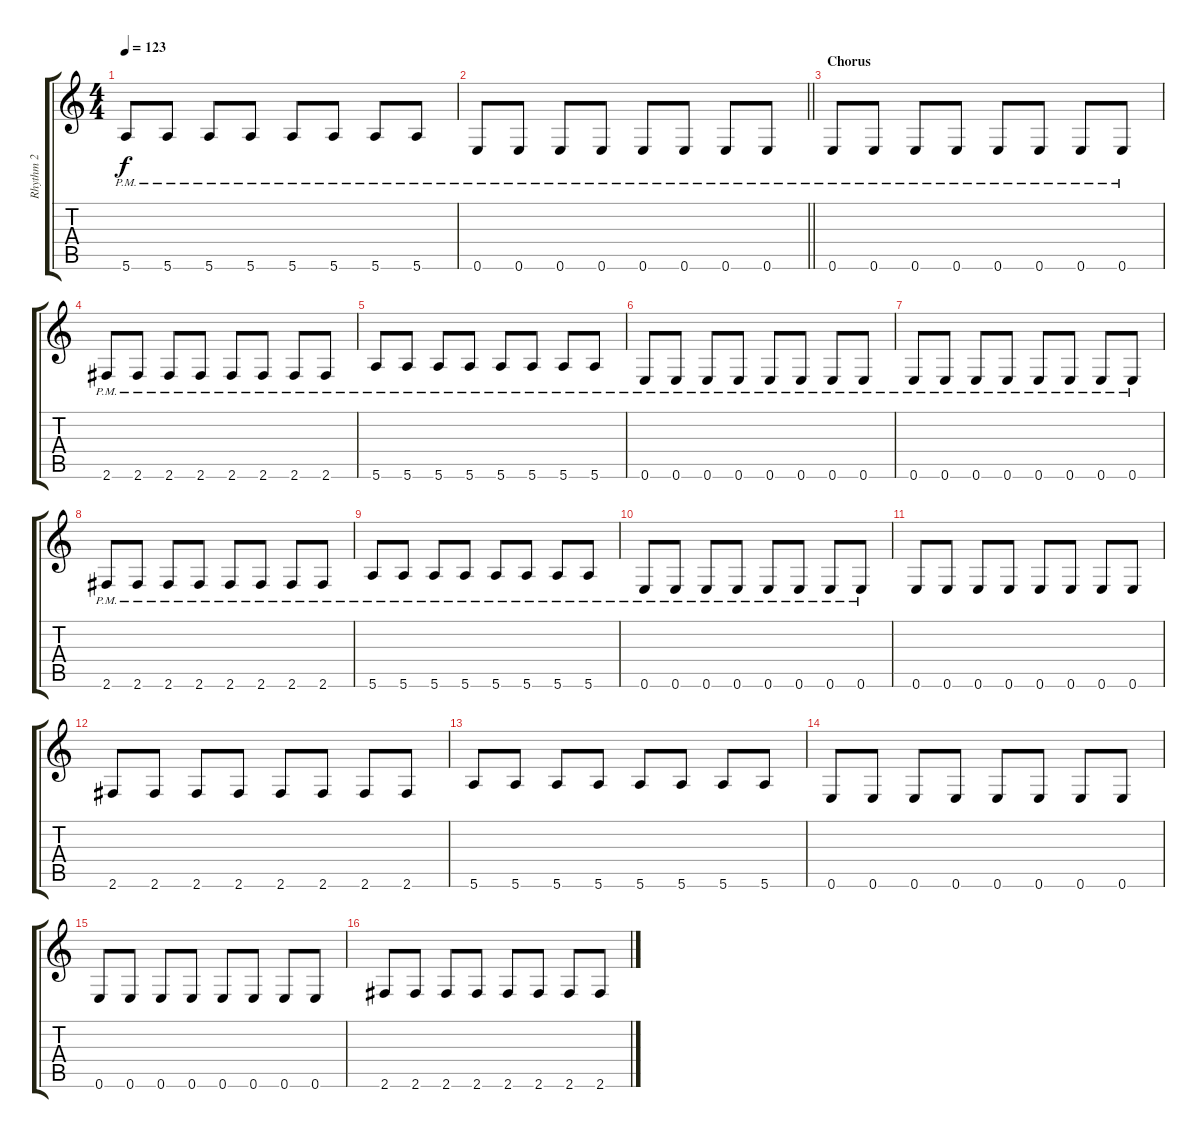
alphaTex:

\track ("Rhythm 2" "Rhythm 2") {instrument overdrivenguitar}
\staff {score tabs}
\tuning (E4 B3 G3 D3 A2 E2) {hide}
\ts (4 4)
\tempo 123
\clef g2
\ks c
5.6{pm}.8{dy f} 5.6{pm}.8 5.6{pm}.8 5.6{pm}.8 5.6{pm}.8 5.6{pm}.8 5.6{pm}.8 5.6{pm}.8 |
\barLineRight lightlight
0.6{pm}.8 0.6{pm}.8 0.6{pm}.8 0.6{pm}.8 0.6{pm}.8 0.6{pm}.8 0.6{pm}.8 0.6{pm}.8 |
\section ("" "Chorus")
0.6{pm}.8 0.6{pm}.8 0.6{pm}.8 0.6{pm}.8 0.6{pm}.8 0.6{pm}.8 0.6{pm}.8 0.6{pm}.8 |
2.6{pm}.8 2.6{pm}.8 2.6{pm}.8 2.6{pm}.8 2.6{pm}.8 2.6{pm}.8 2.6{pm}.8 2.6{pm}.8 |
5.6{pm}.8 5.6{pm}.8 5.6{pm}.8 5.6{pm}.8 5.6{pm}.8 5.6{pm}.8 5.6{pm}.8 5.6{pm}.8 |
0.6{pm}.8 0.6{pm}.8 0.6{pm}.8 0.6{pm}.8 0.6{pm}.8 0.6{pm}.8 0.6{pm}.8 0.6{pm}.8 |
0.6{pm}.8 0.6{pm}.8 0.6{pm}.8 0.6{pm}.8 0.6{pm}.8 0.6{pm}.8 0.6{pm}.8 0.6{pm}.8 |
2.6{pm}.8 2.6{pm}.8 2.6{pm}.8 2.6{pm}.8 2.6{pm}.8 2.6{pm}.8 2.6{pm}.8 2.6{pm}.8 |
5.6{pm}.8 5.6{pm}.8 5.6{pm}.8 5.6{pm}.8 5.6{pm}.8 5.6{pm}.8 5.6{pm}.8 5.6{pm}.8 |
0.6{pm}.8 0.6{pm}.8 0.6{pm}.8 0.6{pm}.8 0.6{pm}.8 0.6{pm}.8 0.6{pm}.8 0.6{pm}.8 |
0.6.8 0.6.8 0.6.8 0.6.8 0.6.8 0.6.8 0.6.8 0.6.8 |
2.6.8 2.6.8 2.6.8 2.6.8 2.6.8 2.6.8 2.6.8 2.6.8 |
5.6.8 5.6.8 5.6.8 5.6.8 5.6.8 5.6.8 5.6.8 5.6.8 |
0.6.8 0.6.8 0.6.8 0.6.8 0.6.8 0.6.8 0.6.8 0.6.8 |
0.6.8 0.6.8 0.6.8 0.6.8 0.6.8 0.6.8 0.6.8 0.6.8 |
2.6.8 2.6.8 2.6.8 2.6.8 2.6.8 2.6.8 2.6.8 2.6.8
